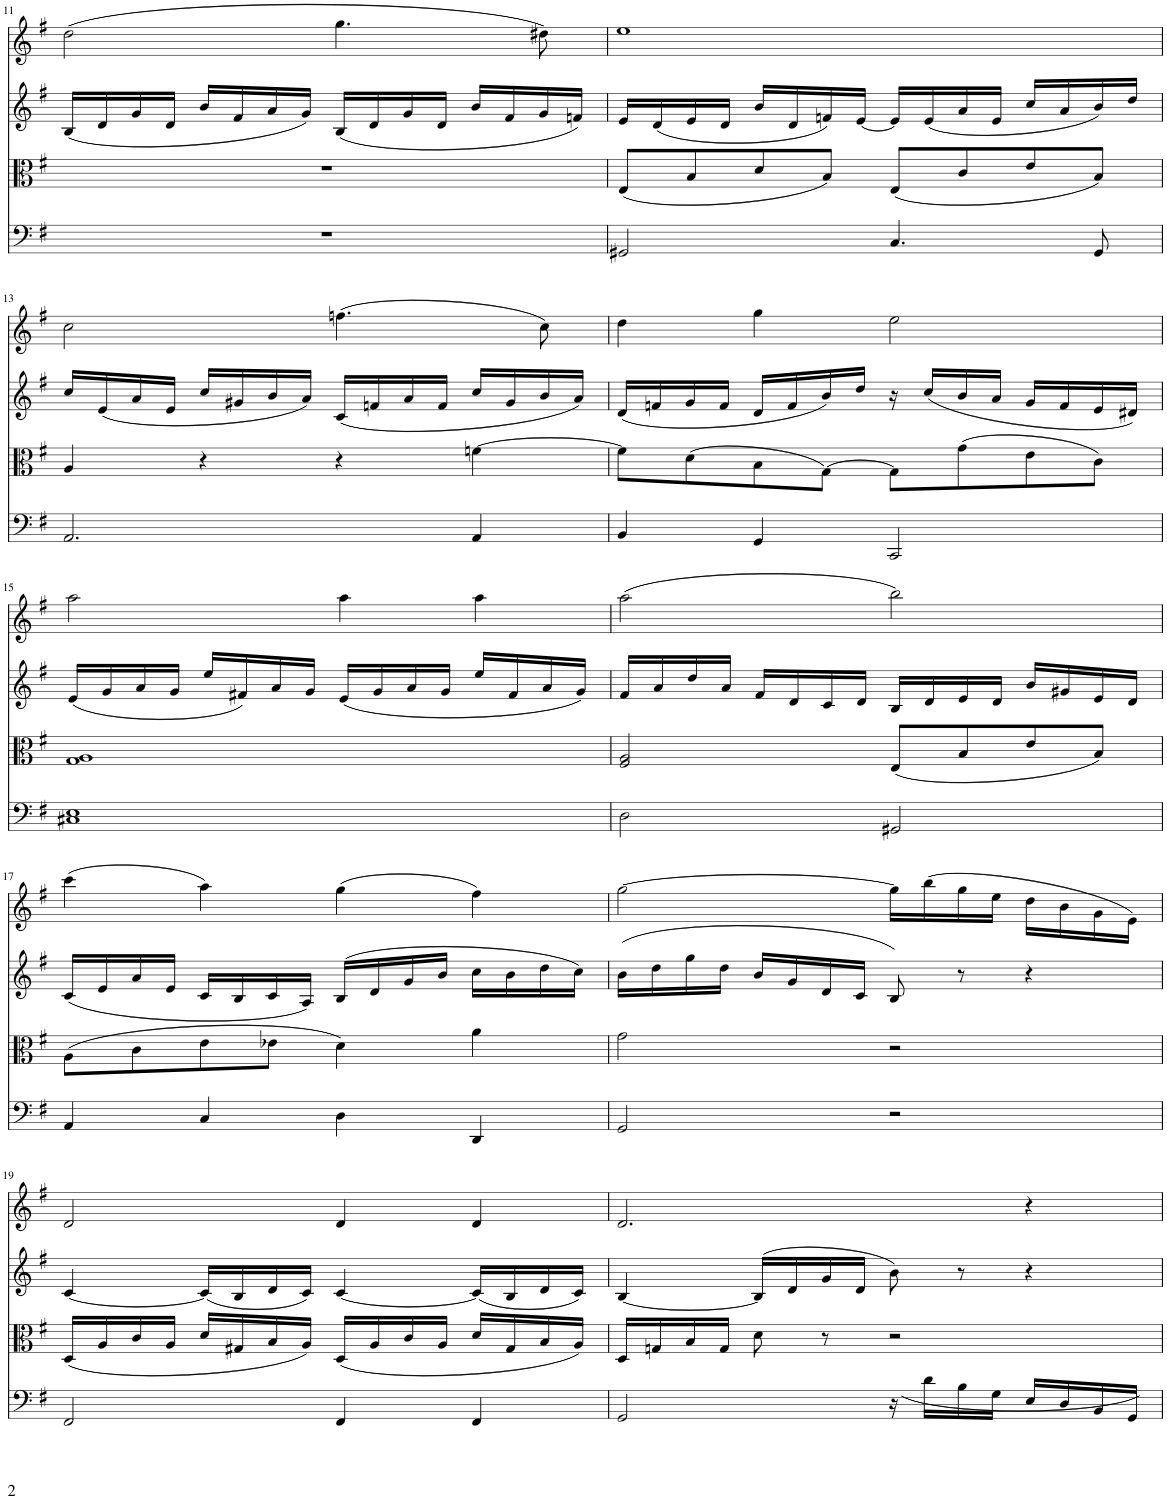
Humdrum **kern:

**kern	**kern	**kern	**kern
*part4	*part3	*part2	*part1
*staff4	*staff3	*staff2	*staff1
*I"Piano	*I"Piano	*I"Piano	*I"Piano
*I'Pno	*I'Pno	*I'Pno	*I'Pno
!!LO:PB:g=z
*clefF4	*clefC3	*clefG2	*clefG2
*k[f#]	*k[f#]	*k[f#]	*k[f#]
*M4/4	*M4/4	*M4/4	*M4/4
*met(c)	*met(c)	*met(c)	*met(c)
=11	=11	=11	=11
1r	1r	(16B/LL	(2dd\
.	.	16d/	.
.	.	16g/	.
.	.	16d/JJ	.
.	.	16b/LL	.
.	.	16f#/	.
.	.	16a/	.
.	.	16g/JJ)	.
.	.	(16B/LL	4.gg\
.	.	16d/	.
.	.	16g/	.
.	.	16d/JJ	.
.	.	16b/LL	.
.	.	16f#/	.
.	.	16g/	8dd#X\)
.	.	16fn/JJ)	.
=12	=12	=12	=12
2GG#X/	(8E/L	16e/LL	1ee
.	.	(16d/	.
.	8B/	16e/	.
.	.	16d/JJ	.
.	8d/	16b/LL	.
.	.	16d/	.
.	8B/J)	16fn/)	.
.	.	[16e/JJ	.
4.C/	(8E/L	16e/LL]	.
.	.	(16e/	.
.	8c/	16a/	.
.	.	16e/JJ	.
.	8e/	16cc/LL	.
.	.	16a/	.
8GG#/	8B/J)	16b/)	.
.	.	16dd/JJ	.
!!LO:LB:g=z
=13	=13	=13	=13
2.AA/	4A/	16cc/LL	2cc\
.	.	(16e/	.
.	.	16a/	.
.	.	16e/JJ	.
.	4r	16cc/LL	.
.	.	16g#X/	.
.	.	16b/	.
.	.	16a/JJ)	.
.	4r	(16c/LL	(4.ffn\
.	.	16fn/	.
.	.	16a/	.
.	.	16f/JJ	.
4AA/	[4fn\	16cc/LL	.
.	.	16g#/	.
.	.	16b/	8cc\)
.	.	16a/JJ)	.
=14	=14	=14	=14
4BB/	8f\L]	(16d/LL	4dd\
.	.	16fn/	.
.	(8d\	16g/	.
.	.	16f/JJ	.
4GG/	8B\	16d/LL	4gg\
.	.	16f/	.
.	[8G\J)	16b/)	.
.	.	16dd/JJ	.
2CC/	8G\L]	16r	2ee\
.	.	(16cc/LL	.
.	(8g\	16b/	.
.	.	16a/JJ	.
.	8e\	16g/LL	.
.	.	16f/	.
.	8c\J)	16e/	.
.	.	16d#X/JJ)	.
!!LO:LB:g=z
=15	=15	=15	=15
1C#X 1E	1G 1A	(16e/LL	2aa\
.	.	16g/	.
.	.	16a/	.
.	.	16g/JJ	.
.	.	16ee/LL	.
.	.	16f#X/)	.
.	.	16a/	.
.	.	16g/JJ	.
.	.	(16e/LL	4aa\
.	.	16g/	.
.	.	16a/	.
.	.	16g/JJ	.
.	.	16ee/LL	4aa\
.	.	16f#/	.
.	.	16a/	.
.	.	16g/JJ)	.
=16	=16	=16	=16
2D\	2F#/ 2A/	16f#/LL	(2aa\
.	.	16a/	.
.	.	16dd/	.
.	.	16a/JJ	.
.	.	16f#/LL	.
.	.	16d/	.
.	.	16c/	.
.	.	16d/JJ	.
2GG#X/	(8E/L	16B/LL	2bb\)
.	.	16d/	.
.	8B/	16e/	.
.	.	16d/JJ	.
.	8e/	16b/LL	.
.	.	16g#X/	.
.	8B/J)	16e/	.
.	.	16d/JJ	.
!!LO:LB:g=z
=17	=17	=17	=17
4AA/	(8A\L	(16c/LL	(4ccc\
.	.	16e/	.
.	8c\	16a/	.
.	.	16e/JJ	.
4C/	8e\	16c/LL	4aa\)
.	.	16B/	.
.	8e-X\J	16c/	.
.	.	16A/JJ)	.
4D\	4d\)	(16B/LL	(4gg\
.	.	16d/	.
.	.	16g/	.
.	.	16b/JJ	.
4DD/	4a\	16cc\LL	4ff#\)
.	.	16b\	.
.	.	16dd\	.
.	.	16cc\JJ)	.
=18	=18	=18	=18
2GG/	2g\	(16b\LL	[2gg\
.	.	16dd\	.
.	.	16gg\	.
.	.	16dd\JJ	.
.	.	16b/LL	.
.	.	16g/	.
.	.	16d/	.
.	.	16c/JJ	.
2r	2r	8B/)	16gg\LL]
.	.	.	(16bb\
.	.	8r	16gg\
.	.	.	16ee\JJ
.	.	4r	16dd\LL
.	.	.	16b\
.	.	.	16g\
.	.	.	16e\JJ)
!!LO:LB:g=z
=19	=19	=19	=19
2FF#/	(16D/LL	[4c/	2d/
.	16A/	.	.
.	16c/	.	.
.	16A/JJ	.	.
.	16d/LL	(16c/LL]	.
.	16G#X/	16B/	.
.	16B/	16d/	.
.	16A/JJ)	16c/JJ)	.
4FF#/	(16D/LL	[4c/	4d/
.	16A/	.	.
.	16c/	.	.
.	16A/JJ	.	.
4FF#/	16d/LL	(16c/LL]	4d/
.	16G#/	16B/	.
.	16B/	16d/	.
.	16A/JJ)	16c/JJ)	.
=20	=20	=20	=20
2GG/	16D/LL	[4B/	2.d/
.	16Gn/	.	.
.	16B/	.	.
.	16G/JJ	.	.
.	8d\	(16B/LL]	.
.	.	16d/	.
.	8r	16g/	.
.	.	16d/JJ	.
(16r	2r	8b\)	.
16d\LL	.	.	.
16B\	.	8r	.
16G\JJ	.	.	.
16E/LL	.	4r	4r
16D/	.	.	.
16BB/	.	.	.
16GG/JJ)	.	.	.
=	=	=	=
*-	*-	*-	*-
